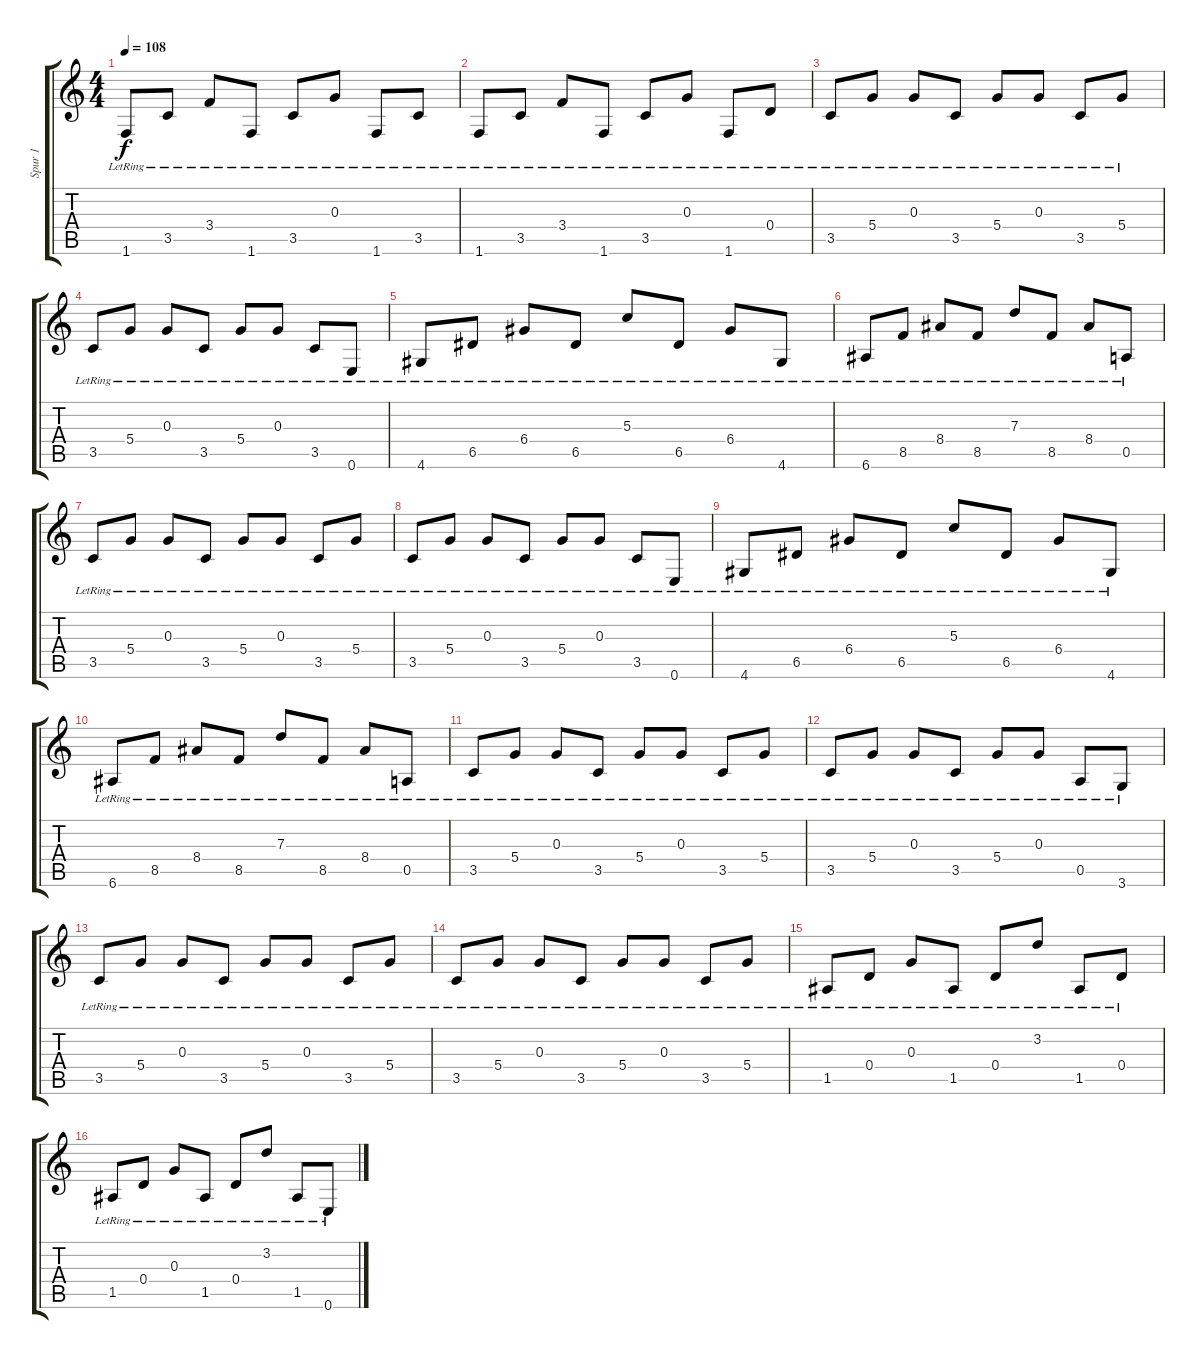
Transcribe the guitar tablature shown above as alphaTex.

\track ("Spur 1" "Spur 1") {instrument electricguitarclean}
\staff {score tabs}
\tuning (E4 B3 G3 D3 A2 E2) {hide}
\ts (4 4)
\tempo 108
\clef g2
\ks c
1.6{lr}.8{dy f} 3.5{lr}.8 3.4{lr}.8 1.6{lr}.8 3.5{lr}.8 0.3{lr}.8 1.6{lr}.8 3.5{lr}.8 |
1.6{lr}.8 3.5{lr}.8 3.4{lr}.8 1.6{lr}.8 3.5{lr}.8 0.3{lr}.8 1.6{lr}.8 0.4{lr}.8 |
3.5{lr}.8 5.4{lr}.8 0.3{lr}.8 3.5{lr}.8 5.4{lr}.8 0.3{lr}.8 3.5{lr}.8 5.4{lr}.8 |
3.5{lr}.8 5.4{lr}.8 0.3{lr}.8 3.5{lr}.8 5.4{lr}.8 0.3{lr}.8 3.5{lr}.8 0.6{lr}.8 |
4.6{lr}.8 6.5{lr}.8 6.4{lr}.8 6.5{lr}.8 5.3{lr}.8 6.5{lr}.8 6.4{lr}.8 4.6{lr}.8 |
6.6{lr}.8 8.5{lr}.8 8.4{lr}.8 8.5{lr}.8 7.3{lr}.8 8.5{lr}.8 8.4{lr}.8 0.5{lr}.8 |
3.5{lr}.8 5.4{lr}.8 0.3{lr}.8 3.5{lr}.8 5.4{lr}.8 0.3{lr}.8 3.5{lr}.8 5.4{lr}.8 |
3.5{lr}.8 5.4{lr}.8 0.3{lr}.8 3.5{lr}.8 5.4{lr}.8 0.3{lr}.8 3.5{lr}.8 0.6{lr}.8 |
4.6{lr}.8 6.5{lr}.8 6.4{lr}.8 6.5{lr}.8 5.3{lr}.8 6.5{lr}.8 6.4{lr}.8 4.6{lr}.8 |
6.6{lr}.8 8.5{lr}.8 8.4{lr}.8 8.5{lr}.8 7.3{lr}.8 8.5{lr}.8 8.4{lr}.8 0.5{lr}.8 |
3.5{lr}.8 5.4{lr}.8 0.3{lr}.8 3.5{lr}.8 5.4{lr}.8 0.3{lr}.8 3.5{lr}.8 5.4{lr}.8 |
3.5{lr}.8 5.4{lr}.8 0.3{lr}.8 3.5{lr}.8 5.4{lr}.8 0.3{lr}.8 0.5{lr}.8 3.6{lr}.8 |
3.5{lr}.8 5.4{lr}.8 0.3{lr}.8 3.5{lr}.8 5.4{lr}.8 0.3{lr}.8 3.5{lr}.8 5.4{lr}.8 |
3.5{lr}.8 5.4{lr}.8 0.3{lr}.8 3.5{lr}.8 5.4{lr}.8 0.3{lr}.8 3.5{lr}.8 5.4{lr}.8 |
1.5{lr}.8 0.4{lr}.8 0.3{lr}.8 1.5{lr}.8 0.4{lr}.8 3.2{lr}.8 1.5{lr}.8 0.4{lr}.8 |
1.5{lr}.8 0.4{lr}.8 0.3{lr}.8 1.5{lr}.8 0.4{lr}.8 3.2{lr}.8 1.5{lr}.8 0.6{lr}.8
